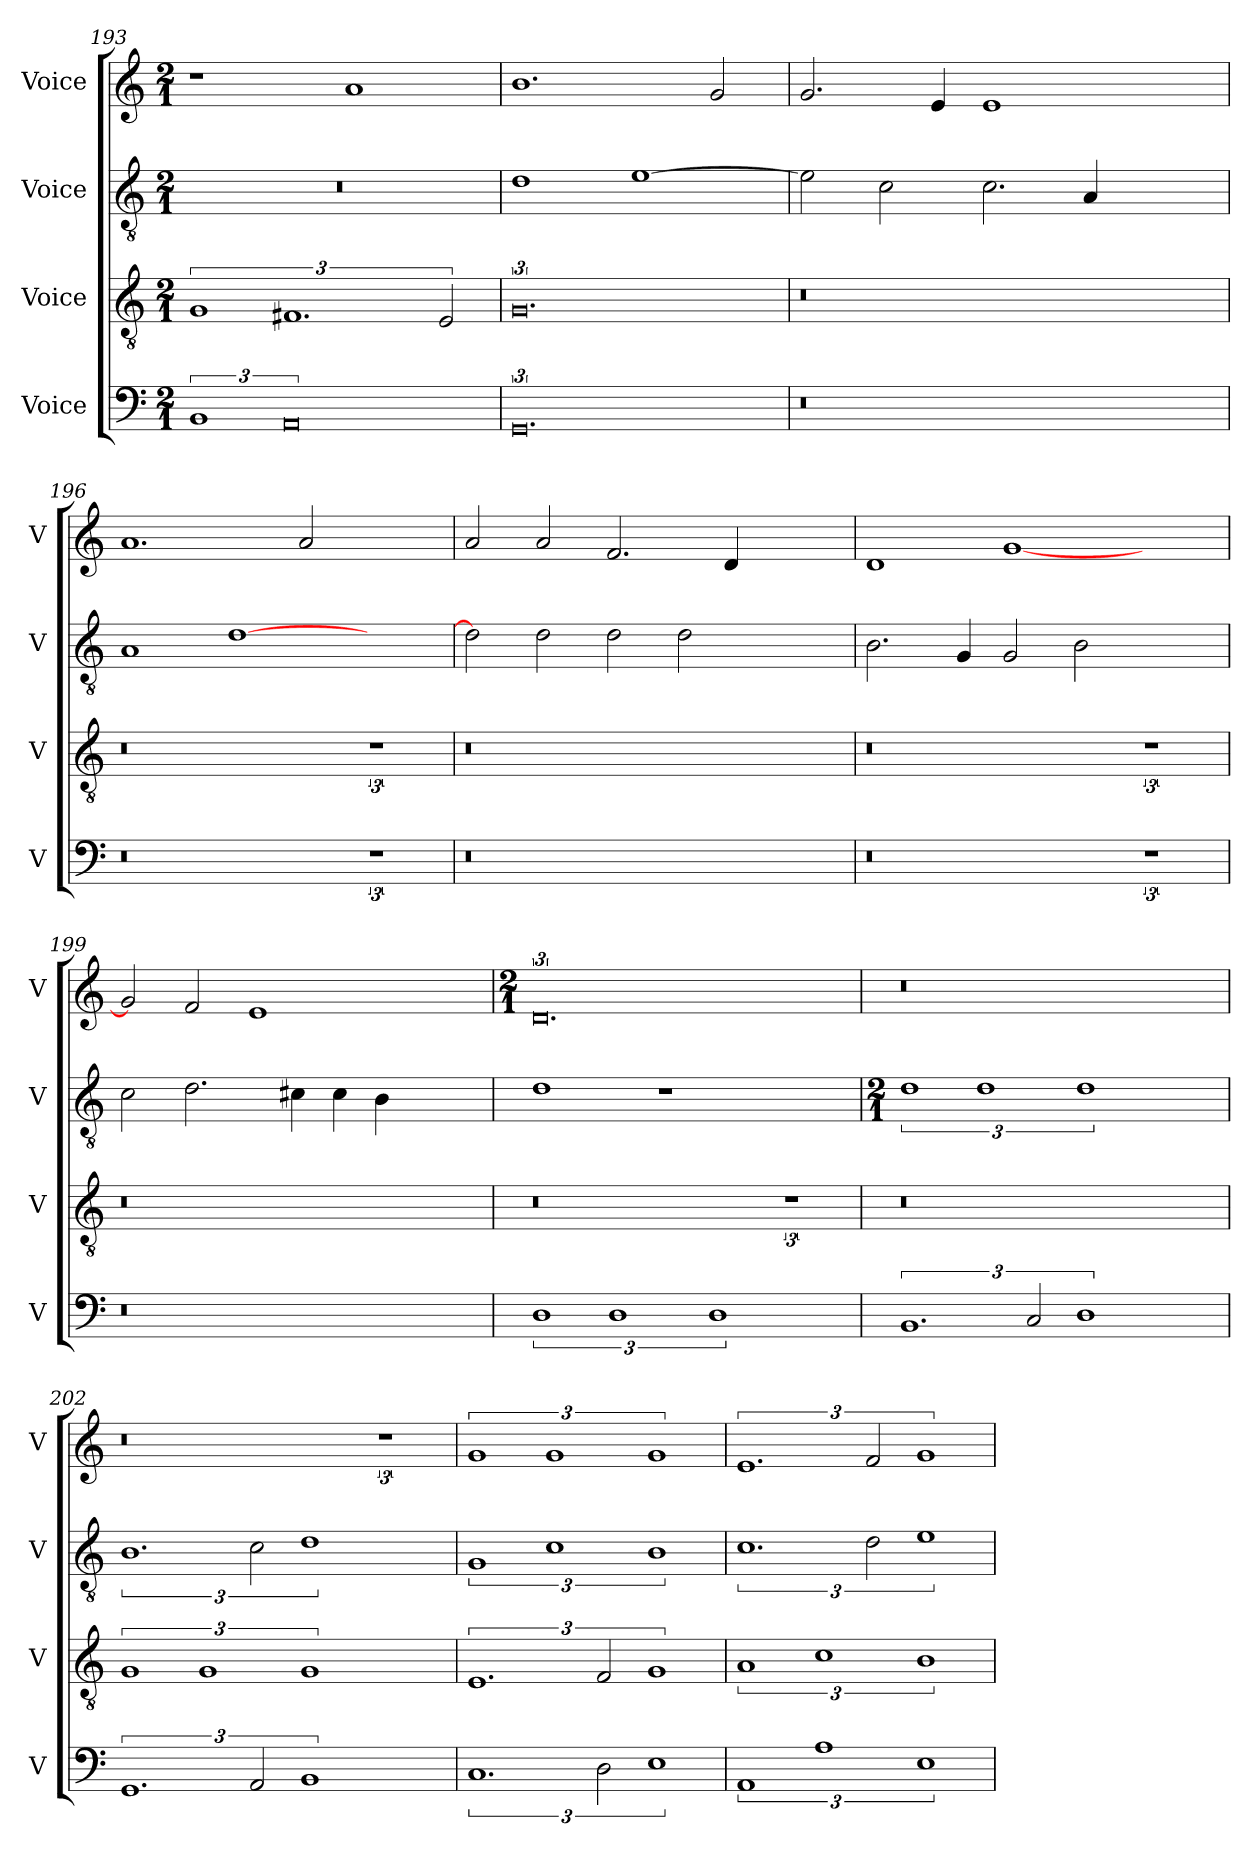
**kern	**kern	**kern	**kern
*part4	*part3	*part2	*part1
*staff4	*staff3	*staff2	*staff1
*I"Voice	*I"Voice	*I"Voice	*I"Voice
*I'V	*I'V	*I'V	*I'V
*clefF4	*clefGv2	*clefGv2	*clefG2
*k[]	*k[]	*k[]	*k[]
*M2/1	*M2/1	*M2/1	*M2/1
=193	=193	=193	=193
3%2BB	3%2G	0r	1r
3%4AA	3%2.F#X	.	.
.	.	.	1a
.	3E/	.	.
=194	=194	=194	=194
3%4.GG	3%4.G	1d	1.b
.	.	[1e	.
.	.	.	2g/
!!LO:LB:g=z
=195	=195	=195	=195
0r	0r	2e\]	2.g/
.	.	2c\	.
.	.	.	4e/
.	.	2.c\	1e
.	.	4A/	.
!LO:N:vis=2..	!LO:N:vis=2..	!	!
3%2ryy	3%2ryy	3%2ryy	3%2ryy
=196	=196	=196	=196
0r	0r	1A	1.a
.	.	[1d	.
.	.	.	2a/
3%2r	3%2r	3%2ryy	3%2ryy
=197	=197	=197	=197
0r	0r	2d\]	2a/
.	.	2d\	2a/
.	.	2d\	2.f/
.	.	2d\	.
.	.	.	4d/
!LO:N:vis=2..	!LO:N:vis=2..	!	!
3%2ryy	3%2ryy	3%2ryy	3%2ryy
=198	=198	=198	=198
0r	0r	2.B\	1d
.	.	4G/	.
.	.	2G/	[1g
.	.	2B\	.
3%2r	3%2r	3%2ryy	3%2ryy
!!LO:LB:g=z
=199	=199	=199	=199
0r	0r	2c\	2g/]
.	.	2.d\	2f/
.	.	.	1e
.	.	4c#X\	.
.	.	4c#\	.
.	.	4B\	.
!LO:N:vis=2..	!LO:N:vis=2..	!	!
3%2ryy	3%2ryy	3%2ryy	3%2ryy
=200	=200	=200	=200
*	*	*	*M2/1
3%2D	0r	1d	3%4.d
3%2D	.	.	.
.	.	1r	.
3%2D	.	.	.
3%2ryy	3%2r	3%2ryy	3%2ryy
=201	=201	=201	=201
*	*	*M2/1	*
3%2.BB	0r	3%2d	0r
.	.	3%2d	.
3C/	.	.	.
3%2D	.	3%2d	.
!	!LO:N:vis=2..	!	!LO:N:vis=2..
3%2ryy	3%2ryy	3%2ryy	3%2ryy
=202	=202	=202	=202
3%2.GG	3%2G	3%2.B	0r
.	3%2G	.	.
3AA/	.	3c\	.
3%2BB	3%2G	3%2d	.
3%2ryy	3%2ryy	3%2ryy	3%2r
!!LO:PB:g=z
=203	=203	=203	=203
3%2.C	3%2.E	3%2G	3%2g
.	.	3%2c	3%2g
3D\	3F/	.	.
3%2E	3%2G	3%2B	3%2g
=204	=204	=204	=204
3%2AA	3%2A	3%2.c	3%2.e
3%2A	3%2c	.	.
.	.	3d\	3f/
3%2E	3%2B	3%2e	3%2g
=	=	=	=
*-	*-	*-	*-
